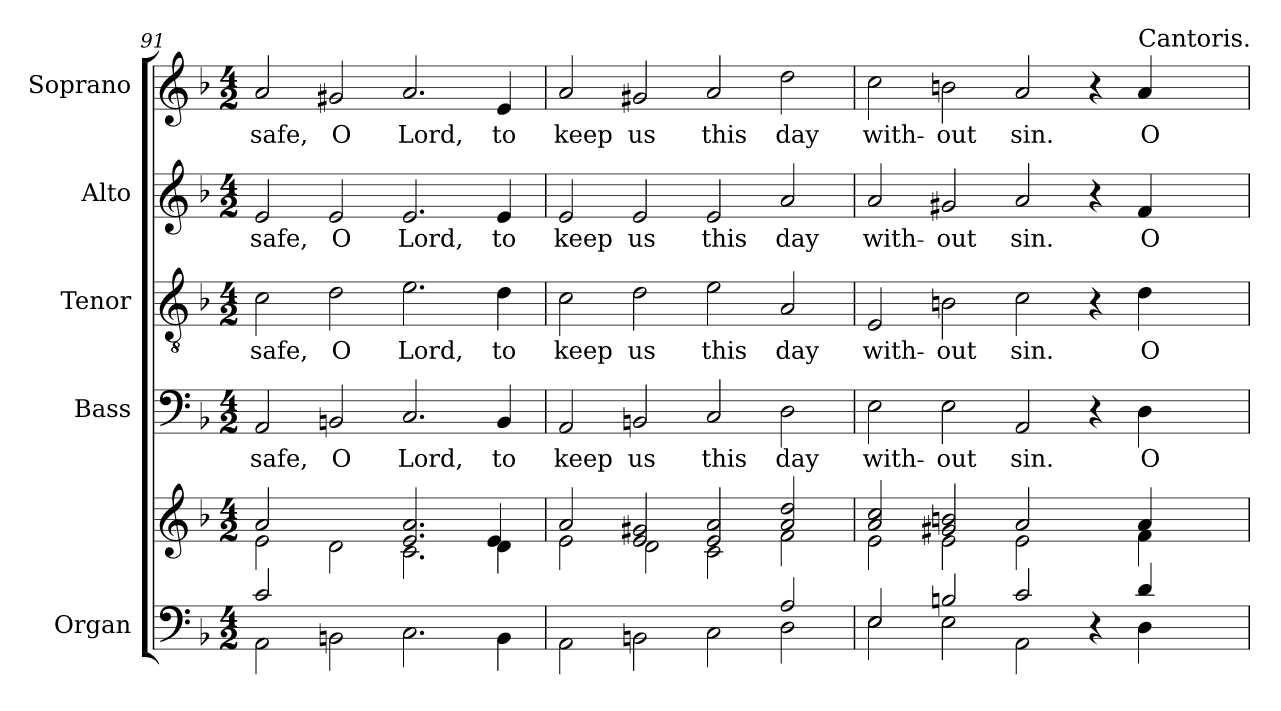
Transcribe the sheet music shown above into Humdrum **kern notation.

**kern	**kern	**kern	**text	**kern	**text	**kern	**text	**kern	**text
*part5	*part5	*part4	*part4	*part3	*part3	*part2	*part2	*part1	*part1
*staff6	*staff5	*staff4	*staff4	*staff3	*staff3	*staff2	*staff2	*staff1	*staff1
*I"Organ	*	*I"Bass	*	*I"Tenor	*	*I"Alto	*	*I"Soprano	*
*I'Org.	*	*I'B.	*	*I'T.	*	*I'A.	*	*I'S.	*
*clefF4	*clefG2	*clefF4	*	*clefGv2	*	*clefG2	*	*clefG2	*
*	*	*	*	*ITrd7c12	*	*	*	*	*
*k[b-]	*k[b-]	*k[b-]	*	*k[b-]	*	*k[b-]	*	*k[b-]	*
*F:	*F:	*F:	*	*F:	*	*F:	*	*F:	*
*M4/2	*M4/2	*M4/2	*	*M4/2	*	*M4/2	*	*M4/2	*
=91	=91	=91	=91	=91	=91	=91	=91	=91	=91
*^	*^	*	*	*	*	*	*	*	*
*	*	*	*^	*	*	*	*	*	*	*	*
!	!	!	!	!	!	!LO:LY:b:color=#000000	!	!	!	!	!	!
!	!	!	!	!	!	!	!	!LO:LY:b:color=#000000	!	!	!	!
!	!	!	!	!	!	!	!	!	!	!LO:LY:b:color=#000000	!	!
!	!	!	!	!	!	!	!	!	!	!	!	!LO:LY:b:color=#000000
2ci/	2AAi\	2ai/	1ryy	2ei\	2AAi/	-safe,	2Ci\	-safe,	2ei/	-safe,	2ai/	-safe,
!	!	!	!	!	!	!LO:LY:b:color=#000000	!	!	!	!	!	!
!	!	!	!	!	!	!	!	!LO:LY:b:color=#000000	!	!	!	!
!	!	!	!	!	!	!	!	!	!	!LO:LY:b:color=#000000	!	!
!	!	!	!	!	!	!	!	!	!	!	!	!LO:LY:b:color=#000000
1.ryy	2BBni\	1.ryy	.	2di\	2BBni/	O	2Di\	O	2ei/	O	2g#Xi/	O
!	!	!	!	!	!	!LO:LY:b:color=#000000	!	!	!	!	!	!
!	!	!	!	!	!	!	!	!LO:LY:b:color=#000000	!	!	!	!
!	!	!	!	!	!	!	!	!	!	!LO:LY:b:color=#000000	!	!
!	!	!	!	!	!	!	!	!	!	!	!	!LO:LY:b:color=#000000
.	2.Ci\	.	2.ci\	2.ei/ 2.ai	2.Ci/	Lord,	2.Ei\	Lord,	2.ei/	Lord,	2.ai/	Lord,
!	!	!	!	!	!	!LO:LY:b:color=#000000	!	!	!	!	!	!
!	!	!	!	!	!	!	!	!LO:LY:b:color=#000000	!	!	!	!
!	!	!	!	!	!	!	!	!	!	!LO:LY:b:color=#000000	!	!
!	!	!	!	!	!	!	!	!	!	!	!	!LO:LY:b:color=#000000
.	4BBi\	.	4di\	4ei/	4BBi/	to	4Di\	to	4ei/	to	4ei/	to
*	*	*	*v	*v	*	*	*	*	*	*	*	*
!!LO:LB:g=z
=92	=92	=92	=92	=92	=92	=92	=92	=92	=92	=92	=92
*	*	*	*^	*	*	*	*	*	*	*	*
!	!	!	!	!	!	!LO:LY:b:color=#000000	!	!	!	!	!	!
*	*	*	*v	*v	*	*	*	*	*	*	*	*
*	*	*	*^	*	*	*	*	*	*	*	*
!	!	!	!	!	!	!	!	!LO:LY:b:color=#000000	!	!	!	!
*	*	*	*v	*v	*	*	*	*	*	*	*	*
*	*	*	*^	*	*	*	*	*	*	*	*
!	!	!	!	!	!	!	!	!	!	!LO:LY:b:color=#000000	!	!
*	*	*	*v	*v	*	*	*	*	*	*	*	*
*	*	*	*^	*	*	*	*	*	*	*	*
!	!	!	!	!	!	!	!	!	!	!	!	!LO:LY:b:color=#000000
*	*	*	*v	*v	*	*	*	*	*	*	*	*
1.ryy	2AAi\	2ai/	2ei\	2AAi/	keep	2Ci\	keep	2ei/	keep	2ai/	keep
!	!	!	!	!	!LO:LY:b:color=#000000	!	!	!	!	!	!
!	!	!	!	!	!	!	!LO:LY:b:color=#000000	!	!	!	!
!	!	!	!	!	!	!	!	!	!LO:LY:b:color=#000000	!	!
!	!	!	!	!	!	!	!	!	!	!	!LO:LY:b:color=#000000
.	2BBni\	2ei/ 2g#Xi	2di\	2BBni/	us	2Di\	us	2ei/	us	2g#Xi/	us
!	!	!	!	!	!LO:LY:b:color=#000000	!	!	!	!	!	!
!	!	!	!	!	!	!	!LO:LY:b:color=#000000	!	!	!	!
!	!	!	!	!	!	!	!	!	!LO:LY:b:color=#000000	!	!
!	!	!	!	!	!	!	!	!	!	!	!LO:LY:b:color=#000000
.	2Ci\	2ei/ 2ai	2ci\	2Ci/	this	2Ei\	this	2ei/	this	2ai/	this
!	!	!	!	!	!LO:LY:b:color=#000000	!	!	!	!	!	!
!	!	!	!	!	!	!	!LO:LY:b:color=#000000	!	!	!	!
!	!	!	!	!	!	!	!	!	!LO:LY:b:color=#000000	!	!
!	!	!	!	!	!	!	!	!	!	!	!LO:LY:b:color=#000000
2Ai/	2Di\	2ai/ 2ddi	2fi\	2Di\	day	2AAi/	day	2ai/	day	2ddi\	day
=93	=93	=93	=93	=93	=93	=93	=93	=93	=93	=93	=93
!	!	!	!	!	!LO:LY:b:color=#000000	!	!	!	!	!	!
!	!	!	!	!	!	!	!LO:LY:b:color=#000000	!	!	!	!
!	!	!	!	!	!	!	!	!	!LO:LY:b:color=#000000	!	!
!	!	!	!	!	!	!	!	!	!	!	!LO:LY:b:color=#000000
2Ei/	2Ei\	2ai/ 2cci	2ei\	2Ei\	with-	2EEi/	with-	2ai/	with-	2cci\	with-
!	!	!	!	!	!LO:LY:b:color=#000000	!	!	!	!	!	!
!	!	!	!	!	!	!	!LO:LY:b:color=#000000	!	!	!	!
!	!	!	!	!	!	!	!	!	!LO:LY:b:color=#000000	!	!
!	!	!	!	!	!	!	!	!	!	!	!LO:LY:b:color=#000000
2Bni/	2Ei\	2g#Xi/ 2bni	2ei\	2Ei\	-out	2BBni\	-out	2g#Xi/	-out	2bni\	-out
!	!	!	!	!	!LO:LY:b:color=#000000	!	!	!	!	!	!
!	!	!	!	!	!	!	!LO:LY:b:color=#000000	!	!	!	!
!	!	!	!	!	!	!	!	!	!LO:LY:b:color=#000000	!	!
!	!	!	!	!	!	!	!	!	!	!	!LO:LY:b:color=#000000
2ci/	2AAi\	2ai/	2ei\	2AAi/	sin.	2Ci\	sin.	2ai/	sin.	2ai/	sin.
4ryy	4r	4ryy	4ryy	4r	.	4r	.	4r	.	4r	.
!	!	!	!	!	!LO:LY:b:color=#000000	!	!	!	!	!	!
!	!	!	!	!	!	!	!LO:LY:b:color=#000000	!	!	!	!
!	!	!	!	!	!	!	!	!	!LO:LY:b:color=#000000	!	!
!	!	!	!	!	!	!	!	!	!	!LO:TX:a:t=Cantoris.	!
!	!	!	!	!	!	!	!	!	!	!	!LO:LY:b:color=#000000
4di/	4Di\	4ai/	4fi\	4Di\	O	4Di\	O	4fi/	O	4ai/	O
*v	*v	*	*	*	*	*	*	*	*	*	*
*	*v	*v	*	*	*	*	*	*	*	*
=	=	=	=	=	=	=	=	=	=
*-	*-	*-	*-	*-	*-	*-	*-	*-	*-
